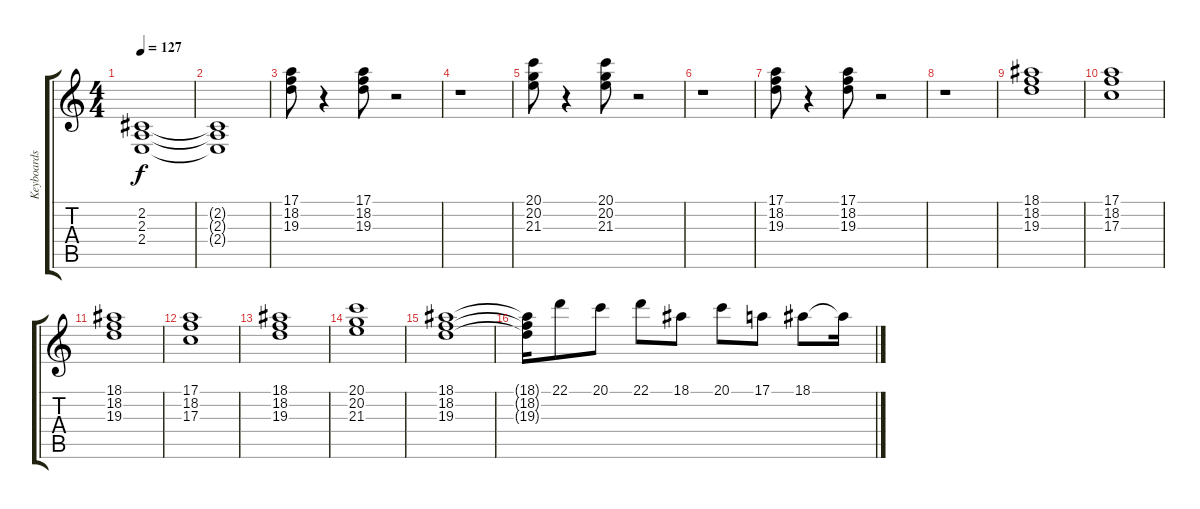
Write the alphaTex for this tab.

\track ("Keyboards" "Keyboards") {instrument synthstrings1}
\staff {score tabs}
\tuning (E4 B3 G3 D3 A2 E2) {hide}
\ts (4 4)
\tempo 127
\clef g2
\ks c
(2.2 2.3 2.4).1{dy f} |
(2.2{t} 2.3{t} 2.4{t}).1 |
(17.1 18.2 19.3).8 r.4 (17.1 18.2 19.3).8 r.2 |
r.1 |
(20.1 20.2 21.3).8 r.4 (20.1 20.2 21.3).8 r.2 |
r.1 |
(17.1 18.2 19.3).8 r.4 (17.1 18.2 19.3).8 r.2 |
r.1 |
(18.1 18.2 19.3).1 |
(17.1 18.2 17.3).1 |
(18.1 18.2 19.3).1{volume 11} |
(17.1 18.2 17.3).1 |
(18.1 18.2 19.3).1 |
(20.1 20.2 21.3).1 |
(18.1 18.2 19.3).1{volume 13} |
(18.1{t} 18.2{t} 19.3{t}).16 22.1.8{volume 16} 20.1.8 22.1.8 18.1.8 20.1.8 17.1.8 18.1.8 18.1{t}.16
